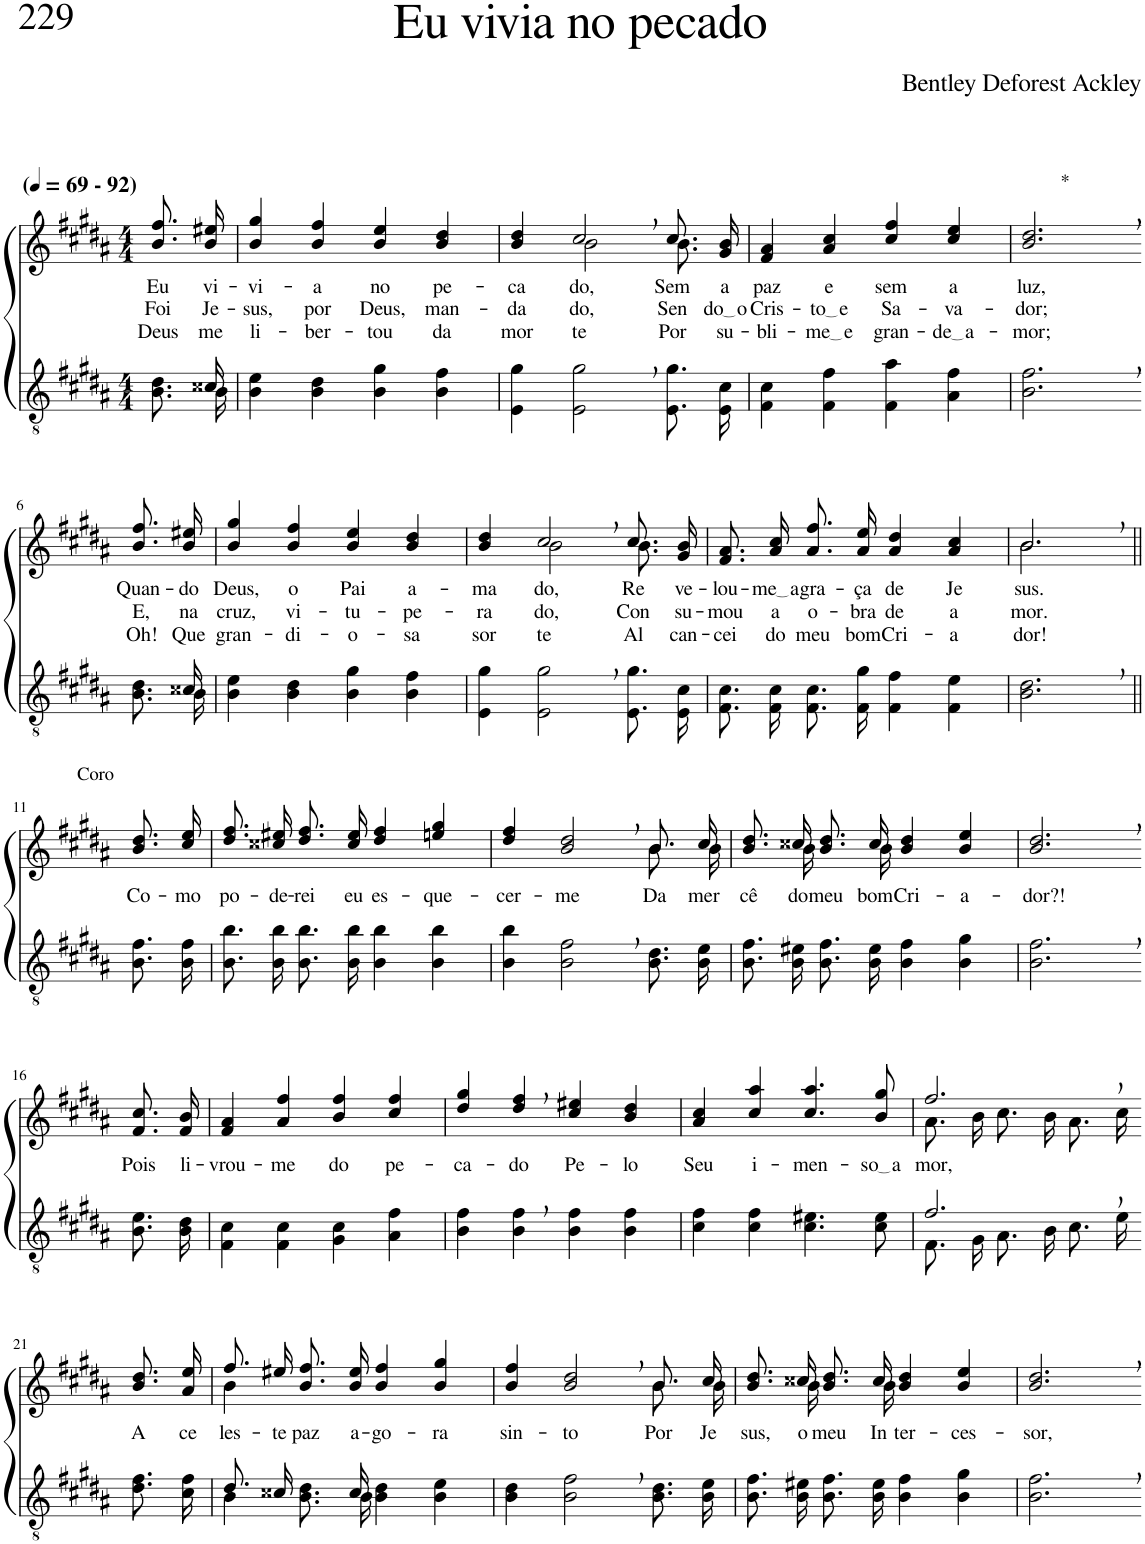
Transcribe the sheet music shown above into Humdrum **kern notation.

**kern	**kern	**text	**text	**text
*part2	*part1	*part1	*part1	*part1
*staff2	*staff1	*staff1	*staff1	*staff1
*I"Parte III e IV	*I"Parte I e II	*	*	*
*clefGv2	*clefG2	*	*	*
*Trd5c9	*Trd5c9	*	*	*
*k[f#c#g#d#a#]	*k[f#c#g#d#a#]	*	*	*
*M4/4	*M4/4	*	*	*
*MM69	*MM69	*	*	*
=1	=1	=1	=1	=1
*^	*	*	*	*
!	!	!LO:TX:a:B:t=(	!	!	!
!	!	!LO:TX:a:B:t=- 92)	!	!	!
!	!	!	!LO:LY:b	!LO:LY:b	!LO:LY:b
8.ryy	8.B\ 8.d#\L	8.b\ 8.ff#\L	Eu	Foi	Deus
!	!	!	!LO:LY:b	!LO:LY:b	!LO:LY:b
16c##X/	16B\Jk	16b\ 16ee#X\Jk	vi-	Je-	me
=2	=2	=2	=2	=2	=2
!	!	!	!LO:LY:b	!LO:LY:b	!LO:LY:b
*v	*v	*	*	*	*
4B\ 4e\	4b/ 4gg#/	-vi-	-sus,	li-
!	!	!LO:LY:b	!LO:LY:b	!LO:LY:b
4B\ 4d#\	4b/ 4ff#/	-a	por	-ber-
!	!	!LO:LY:b	!LO:LY:b	!LO:LY:b
4B\ 4g#\	4b/ 4ee/	no	Deus,	-tou
!	!	!LO:LY:b	!LO:LY:b	!LO:LY:b
4B\ 4f#\	4b/ 4dd#/	pe-	man-	da
=3	=3	=3	=3	=3
!	!	!LO:LY:b	!LO:LY:b	!LO:LY:b
*	*^	*	*	*
4E\ 4g#\	4b/ 4dd#/	4ryy	-ca-	-da-	mor-
!	!	!	!LO:LY:b	!LO:LY:b	!LO:LY:b
2E\, 2g#\,	2cc#,/	2b\	-do,	-do,	-te
!	!	!	!LO:LY:b	!LO:LY:b	!LO:LY:b
8.E/ 8.g#/L	8.cc#\L	8.b\	Sem	Sen-	Por
!	!	!	!LO:LY:b	!LO:LY:b	!LO:LY:b
16E/ 16c#/Jk	16g#\ 16b\Jk	16ryy	a	do o	su-
=4	=4	=4	=4	=4	=4
!	!	!	!LO:LY:b	!LO:LY:b	!LO:LY:b
*	*v	*v	*	*	*
4F#\ 4c#\	4f#/ 4a#/	paz	Cris-	-bli-
!	!	!LO:LY:b	!LO:LY:b	!LO:LY:b
4F#\ 4f#\	4a#/ 4cc#/	e	to e	me e
!	!	!LO:LY:b	!LO:LY:b	!LO:LY:b
4F#\ 4a#\	4cc#/ 4ff#/	sem	Sa-	gran-
!	!	!LO:LY:b	!LO:LY:b	!LO:LY:b
4A#\ 4f#\	4cc#/ 4ee/	a	-va-	de a
=5	=5	=5	=5	=5
!	!LO:TX:a:t=*	!	!	!
!	!	!LO:LY:b	!LO:LY:b	!LO:LY:b
2.B\, 2.f#\,	2.b/, 2.dd#/,	luz,	-dor;	-mor;
!!LO:LB:g=z
=6-	=6-	=6-	=6-	=6-
*^	*	*	*	*
!	!	!	!LO:LY:b	!LO:LY:b	!LO:LY:b
8.ryy	8.B\ 8.d#\L	8.b\ 8.ff#\L	Quan-	E,	Oh!
!	!	!	!LO:LY:b	!LO:LY:b	!LO:LY:b
16c##X/	16B\Jk	16b\ 16ee#X\Jk	-do	na	Que
=7	=7	=7	=7	=7	=7
!	!	!	!LO:LY:b	!LO:LY:b	!LO:LY:b
*v	*v	*	*	*	*
4B\ 4e\	4b/ 4gg#/	Deus,	cruz,	gran-
!	!	!LO:LY:b	!LO:LY:b	!LO:LY:b
4B\ 4d#\	4b/ 4ff#/	o	vi-	-di-
!	!	!LO:LY:b	!LO:LY:b	!LO:LY:b
4B\ 4g#\	4b/ 4ee/	Pai	-tu-	-o-
!	!	!LO:LY:b	!LO:LY:b	!LO:LY:b
4B\ 4f#\	4b/ 4dd#/	a-	-pe-	-sa
=8	=8	=8	=8	=8
!	!	!LO:LY:b	!LO:LY:b	!LO:LY:b
*	*^	*	*	*
4E\ 4g#\	4b/ 4dd#/	4ryy	-ma-	-ra-	sor-
!	!	!	!LO:LY:b	!LO:LY:b	!LO:LY:b
2E\, 2g#\,	2cc#,/	2b\	-do,	-do,	-te
!	!	!	!LO:LY:b	!LO:LY:b	!LO:LY:b
8.E/ 8.g#/L	8.cc#\L	8.b\	Re-	Con-	Al-
!	!	!	!LO:LY:b	!LO:LY:b	!LO:LY:b
16E/ 16c#/Jk	16g#\ 16b\Jk	16ryy	-ve-	-su-	-can-
=9	=9	=9	=9	=9	=9
!	!	!	!LO:LY:b	!LO:LY:b	!LO:LY:b
*	*v	*v	*	*	*
8.F#/ 8.c#/L	8.f#/ 8.a#/L	-lou-	-mou	-cei
!	!	!LO:LY:b	!LO:LY:b	!LO:LY:b
16F#/ 16c#/Jk	16a#/ 16cc#/Jk	me a	a	do
!	!	!LO:LY:b	!LO:LY:b	!LO:LY:b
8.F#\ 8.c#\L	8.a#\ 8.ff#\L	gra-	o-	meu
!	!	!LO:LY:b	!LO:LY:b	!LO:LY:b
16F#\ 16g#\Jk	16a#\ 16ee\Jk	-ça	-bra	bom
!	!	!LO:LY:b	!LO:LY:b	!LO:LY:b
4F#\ 4f#\	4a#/ 4dd#/	de	de	Cri-
!	!	!LO:LY:b	!LO:LY:b	!LO:LY:b
4F#\ 4e\	4a#/ 4cc#/	Je-	a-	-a-
=10	=10	=10	=10	=10
*	*^	*	*	*
!	!	!	!LO:LY:b	!LO:LY:b	!LO:LY:b
2.B\, 2.d#\,	2.b,/	2.b\	-sus.	-mor.	-dor!
!!LO:LB:g=z
=11||	=11||	=11||	=11||	=11||	=11||
!	!LO:TX:a:t=Coro	!	!	!	!
!	!	!	!LO:LY:b	!	!
*	*v	*v	*	*	*
8.B\ 8.f#\L	8.b\ 8.dd#\L	Co-	.	.
!	!	!LO:LY:b	!	!
16B\ 16f#\Jk	16cc#\ 16ee\Jk	-mo	.	.
=12	=12	=12	=12	=12
!	!	!LO:LY:b	!	!
8.B\ 8.b\L	8.dd#\ 8.ff#\L	po-	.	.
!	!	!LO:LY:b	!	!
16B\ 16b\Jk	16cc##X\ 16ee#X\Jk	-de-	.	.
!	!	!LO:LY:b	!	!
8.B\ 8.b\L	8.dd#\ 8.ff#\L	-rei	.	.
!	!	!LO:LY:b	!	!
16B\ 16b\Jk	16cc##\ 16ee#\Jk	eu	.	.
!	!	!LO:LY:b	!	!
4B\ 4b\	4dd#/ 4ff#/	es-	.	.
!	!	!LO:LY:b	!	!
4B\ 4b\	4een/ 4gg#/	-que-	.	.
=13	=13	=13	=13	=13
!	!	!LO:LY:b	!	!
*	*^	*	*	*
4B\ 4b\	4dd#/ 4ff#/	2.ryy	-cer-	.	.
!	!	!	!LO:LY:b	!	!
2B\, 2f#\,	2b/, 2dd#/,	.	-me	.	.
!	!	!	!LO:LY:b	!	!
8.B\ 8.d#\L	8.b/L	8.b\L	Da	.	.
!	!	!	!LO:LY:b	!	!
16B\ 16e\Jk	16cc#/Jk	16b\Jk	mer-	.	.
=14	=14	=14	=14	=14	=14
!	!	!	!LO:LY:b	!	!
8.B\ 8.f#\L	8.b\ 8.dd#\L	8.ryy	-cê	.	.
!	!	!	!LO:LY:b	!	!
16B\ 16e#X\Jk	16cc##X\Jk	16b\	do	.	.
!	!	!	!LO:LY:b	!	!
8.B\ 8.f#\L	8.b\ 8.dd#\L	8.ryy	meu	.	.
!	!	!	!LO:LY:b	!	!
16B\ 16e#\Jk	16cc##\Jk	16b\	bom	.	.
!	!	!	!LO:LY:b	!	!
4B\ 4f#\	4b/ 4dd#/	2ryy	Cri-	.	.
!	!	!	!LO:LY:b	!	!
4B\ 4g#\	4b/ 4ee/	.	-a-	.	.
*	*v	*v	*	*	*
=15	=15	=15	=15	=15
!	!	!LO:LY:b	!	!
2.B\, 2.f#\,	2.b/, 2.dd#/,	-dor?!	.	.
!!LO:LB:g=z
=16-	=16-	=16-	=16-	=16-
!	!	!LO:LY:b	!	!
8.B\ 8.e\L	8.f#/ 8.cc#/L	Pois	.	.
!	!	!LO:LY:b	!	!
16B\ 16d#\Jk	16f#/ 16b/Jk	li-	.	.
=17	=17	=17	=17	=17
!	!	!LO:LY:b	!	!
4F#\ 4c#\	4f#/ 4a#/	-vrou-	.	.
!	!	!LO:LY:b	!	!
4F#\ 4c#\	4a#/ 4ff#/	-me	.	.
!	!	!LO:LY:b	!	!
4G#\ 4c#\	4b/ 4ff#/	do	.	.
!	!	!LO:LY:b	!	!
4A#\ 4f#\	4cc#/ 4ff#/	pe-	.	.
=18	=18	=18	=18	=18
!	!	!LO:LY:b	!	!
4B\ 4f#\	4dd#/ 4gg#/	-ca-	.	.
!	!	!LO:LY:b	!	!
4B\, 4f#\,	4dd#/, 4ff#/,	-do	.	.
!	!	!LO:LY:b	!	!
4B\ 4f#\	4cc#/ 4ee#X/	Pe-	.	.
!	!	!LO:LY:b	!	!
4B\ 4f#\	4b/ 4dd#/	-lo	.	.
=19	=19	=19	=19	=19
!	!	!LO:LY:b	!	!
4c#\ 4f#\	4a#/ 4cc#/	Seu	.	.
!	!	!LO:LY:b	!	!
4c#\ 4f#\	4cc#/ 4aa#/	i-	.	.
!	!	!LO:LY:b	!	!
4.c#\ 4.e#X\	4.cc#/ 4.aa#/	-men-	.	.
!	!	!LO:LY:b	!	!
8c#\ 8e#\	8b/ 8gg#/	so a	.	.
=20	=20	=20	=20	=20
*^	*^	*	*	*
!	!	!	!	!LO:LY:b	!	!
2.f#,/	8.F#\L	2.ff#,/	8.a#\L	-mor,	.	.
.	16G#\Jk	.	16b\Jk	.	.	.
.	8.A#\L	.	8.cc#\L	.	.	.
.	16B\Jk	.	16b\Jk	.	.	.
.	8.c#\L	.	8.a#\L	.	.	.
.	16e\Jk	.	16cc#\Jk	.	.	.
!!LO:LB:g=z
=21-	=21-	=21-	=21-	=21-	=21-	=21-
!	!	!	!	!LO:LY:b	!	!
*v	*v	*	*	*	*	*
*	*v	*v	*	*	*
8.d#\ 8.f#\L	8.b\ 8.dd#\L	A	.	.
!	!	!LO:LY:b	!	!
16c#\ 16f#\Jk	16a#\ 16ee\Jk	ce-	.	.
=22	=22	=22	=22	=22
*^	*^	*	*	*
!	!	!	!	!LO:LY:b	!	!
8.d#/L	4B\	8.ff#/L	4b\	-les-	.	.
!	!	!	!	!LO:LY:b	!	!
16c##X/Jk	.	16ee#X/Jk	.	-te	.	.
!	!	!	!	!LO:LY:b	!	!
8.ryy	8.B\ 8.d#\L	8.b\ 8.ff#\L	2.ryy	paz	.	.
!	!	!	!	!LO:LY:b	!	!
16c##/	16B\Jk	16b\ 16ee#\Jk	.	a-	.	.
!	!	!	!	!LO:LY:b	!	!
2ryy	4B\ 4d#\	4b/ 4ff#/	.	-go-	.	.
!	!	!	!	!LO:LY:b	!	!
.	4B\ 4e\	4b/ 4gg#/	.	-ra	.	.
=23	=23	=23	=23	=23	=23	=23
!	!	!	!	!LO:LY:b	!	!
*v	*v	*	*	*	*	*
4B\ 4d#\	4b/ 4ff#/	2.ryy	sin-	.	.
!	!	!	!LO:LY:b	!	!
2B\, 2f#\,	2b/, 2dd#/,	.	-to	.	.
!	!	!	!LO:LY:b	!	!
8.B\ 8.d#\L	8.b/L	8.b\L	Por	.	.
!	!	!	!LO:LY:b	!	!
16B\ 16e\Jk	16cc#/Jk	16b\Jk	Je-	.	.
=24	=24	=24	=24	=24	=24
!	!	!	!LO:LY:b	!	!
8.B\ 8.f#\L	8.b\ 8.dd#\L	8.ryy	-sus,	.	.
!	!	!	!LO:LY:b	!	!
16B\ 16e#X\Jk	16cc##X\Jk	16b\	o	.	.
!	!	!	!LO:LY:b	!	!
8.B\ 8.f#\L	8.b\ 8.dd#\L	8.ryy	meu	.	.
!	!	!	!LO:LY:b	!	!
16B\ 16e#\Jk	16cc##\Jk	16b\	In-	.	.
!	!	!	!LO:LY:b	!	!
4B\ 4f#\	4b/ 4dd#/	2ryy	ter-	.	.
!	!	!	!LO:LY:b	!	!
4B\ 4g#\	4b/ 4ee/	.	-ces-	.	.
*	*v	*v	*	*	*
=25	=25	=25	=25	=25
!	!	!LO:LY:b	!	!
2.B\, 2.f#\,	2.b/, 2.dd#/,	-sor,	.	.
=-	=-	=-	=-	=-
*-	*-	*-	*-	*-
